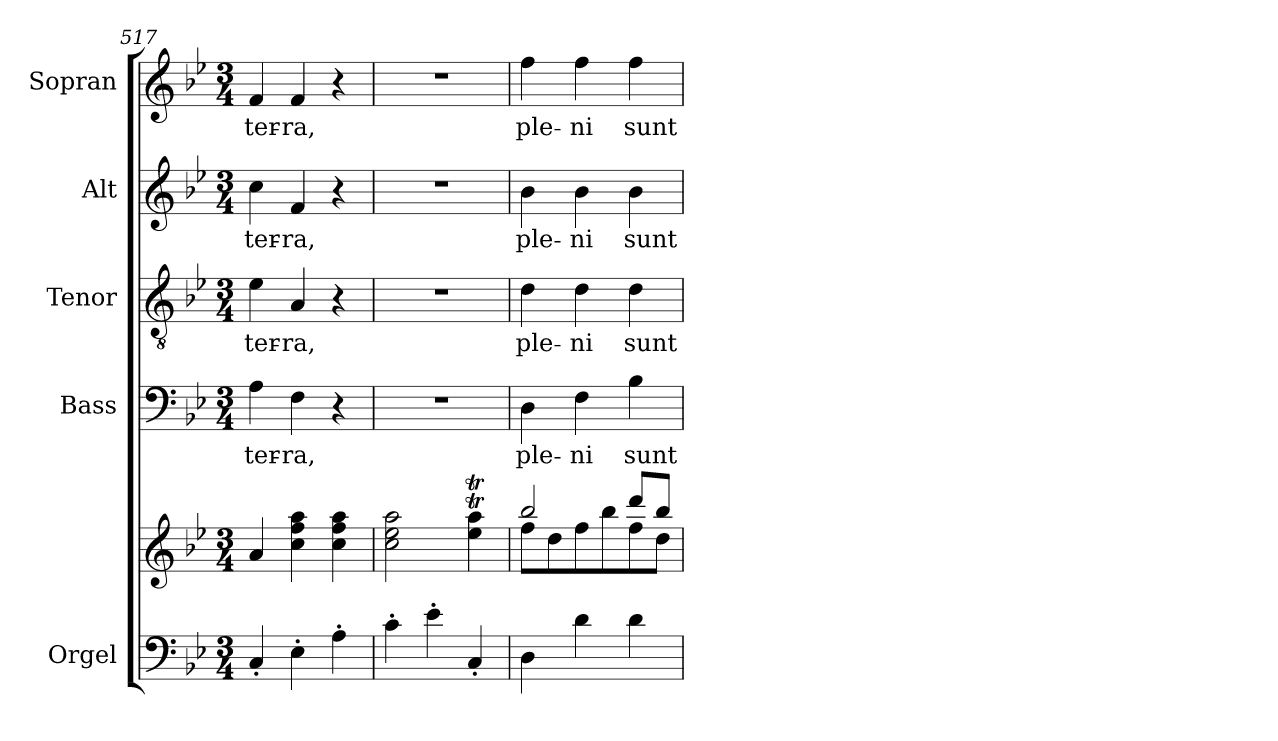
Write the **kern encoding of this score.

**kern	**kern	**kern	**text	**kern	**text	**kern	**text	**kern	**text
*part5	*part5	*part4	*part4	*part3	*part3	*part2	*part2	*part1	*part1
*staff6	*staff5	*staff4	*staff4	*staff3	*staff3	*staff2	*staff2	*staff1	*staff1
*I"Orgel	*	*I"Bass	*	*I"Tenor	*	*I"Alt	*	*I"Sopran	*
*I'Org.	*	*I'B.	*	*I'T.	*	*I'A.	*	*I'S.	*
*clefF4	*clefG2	*clefF4	*	*clefGv2	*	*clefG2	*	*clefG2	*
*k[b-e-]	*k[b-e-]	*k[b-e-]	*	*k[b-e-]	*	*k[b-e-]	*	*k[b-e-]	*
*B-:	*B-:	*B-:	*	*B-:	*	*B-:	*	*B-:	*
*M3/4	*M3/4	*M3/4	*	*M3/4	*	*M3/4	*	*M3/4	*
=517	=517	=517	=517	=517	=517	=517	=517	=517	=517
!	!	!	!LO:LY:b	!	!LO:LY:b	!	!LO:LY:b	!	!LO:LY:b
4C'</	4a/	4A\	ter-	4e-\	ter-	4cc\	ter-	4f/	ter-
!	!	!	!LO:LY:b	!	!LO:LY:b	!	!LO:LY:b	!	!LO:LY:b
4E-'>\	4cc\ 4ff\ 4aa\	4F\	-ra,	4A/	-ra,	4f/	-ra,	4f/	-ra,
4A'>\	4cc\ 4ff\ 4aa\	4r	.	4r	.	4r	.	4r	.
=518	=518	=518	=518	=518	=518	=518	=518	=518	=518
4c'>\	2cc\ 2ee-\ 2aa\	2.r	.	2.r	.	2.r	.	2.r	.
4e-'>\	.	.	.	.	.	.	.	.	.
4C'</	4ee-\T 4aa\T	.	.	.	.	.	.	.	.
=519	=519	=519	=519	=519	=519	=519	=519	=519	=519
*	*^	*	*	*	*	*	*	*	*
!	!	!	!	!LO:LY:b	!	!LO:LY:b	!	!LO:LY:b	!	!LO:LY:b
4D\	2bb-/	8ff\L	4D\	ple-	4d\	ple-	4b-\	ple-	4ff\	ple-
.	.	8dd\	.	.	.	.	.	.	.	.
!	!	!	!	!LO:LY:b	!	!LO:LY:b	!	!LO:LY:b	!	!LO:LY:b
4d\	.	8ff\	4F\	-ni	4d\	-ni	4b-\	-ni	4ff\	-ni
.	.	8bb-\	.	.	.	.	.	.	.	.
!	!	!	!	!LO:LY:b	!	!LO:LY:b	!	!LO:LY:b	!	!LO:LY:b
4d\	8ddd/L	8ff\	4B-\	sunt	4d\	sunt	4b-\	sunt	4ff\	sunt
.	8bb-/J	8dd\J	.	.	.	.	.	.	.	.
*	*v	*v	*	*	*	*	*	*	*	*
=	=	=	=	=	=	=	=	=	=
*-	*-	*-	*-	*-	*-	*-	*-	*-	*-
